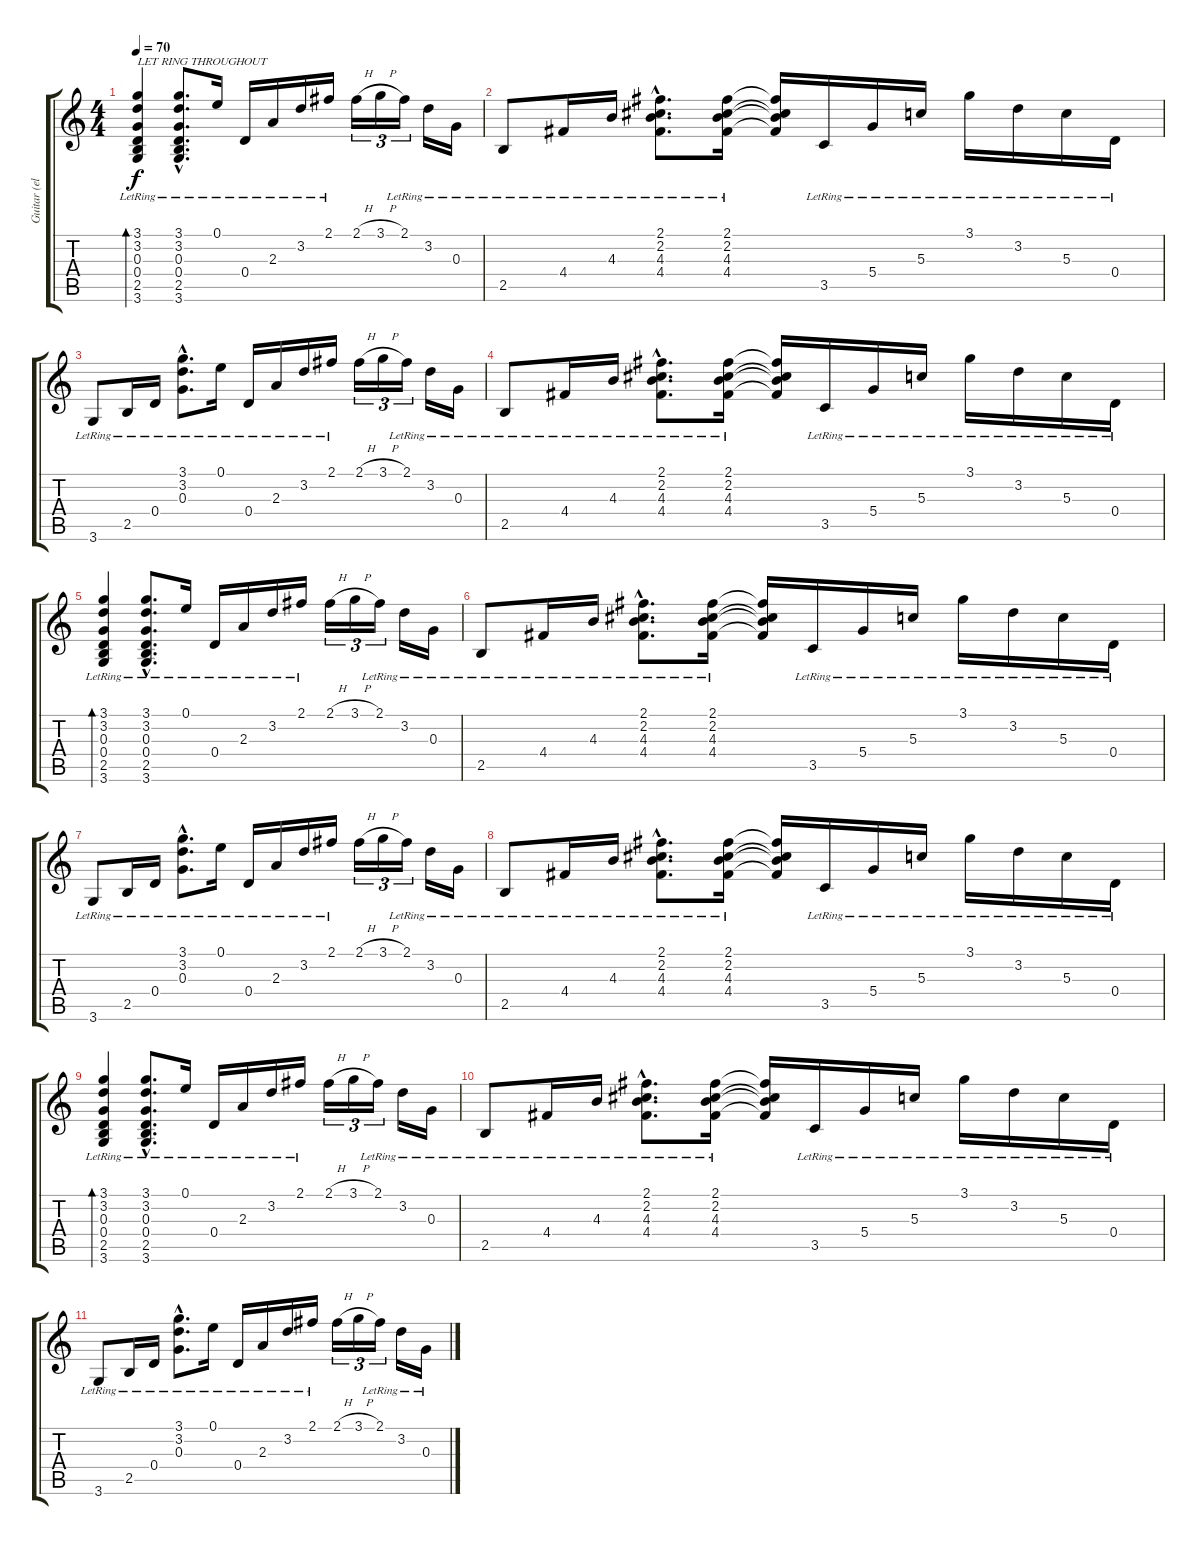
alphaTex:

\track ("Guitar (elec. distortion)" "Guitar (el") {instrument electricguitarclean}
\staff {score tabs}
\tuning (E4 B3 G3 D3 A2 E2) {hide}
\ts (4 4)
\tempo 70
\clef g2
\ks c
(3.1{lr} 3.2{lr} 0.3{lr} 0.4{lr} 2.5{lr} 3.6{lr}).4{bd 60 txt "LET RING THROUGHOUT" dy f instrument electricguitarclean} (3.1{hac lr} 3.2{hac lr} 0.3{hac lr} 0.4{hac lr} 2.5{hac lr} 3.6{hac lr}).8{d} 0.1{lr}.16 0.4{lr}.16 2.3{lr}.16 3.2{lr}.16 2.1{lr}.16 2.1{h}.16{tu (3 2)} 3.1{h}.16{tu (3 2)} 2.1{lr}.16{tu (3 2)} 3.2{lr}.16 0.3{lr}.16 |
2.5{lr}.8 4.4{lr}.16 4.3{lr}.16 (2.1{hac lr} 2.2{hac lr} 4.3{hac lr} 4.4{hac lr}).8{d} (2.1{lr} 2.2{lr} 4.3{lr} 4.4{lr}).16 (2.1{t} 2.2{t} 4.3{t} 4.4{t}).16 3.5{lr}.16 5.4{lr}.16 5.3{lr}.16 3.1{lr}.16 3.2{lr}.16 5.3{lr}.16 0.4{lr}.16 |
3.6{lr}.8 2.5{lr}.16 0.4{lr}.16 (3.1{hac lr} 3.2{hac lr} 0.3{hac lr}).8{d} 0.1{lr}.16 0.4{lr}.16 2.3{lr}.16 3.2{lr}.16 2.1{lr}.16 2.1{h}.16{tu (3 2)} 3.1{h}.16{tu (3 2)} 2.1{lr}.16{tu (3 2)} 3.2{lr}.16 0.3{lr}.16 |
2.5{lr}.8 4.4{lr}.16 4.3{lr}.16 (2.1{hac lr} 2.2{hac lr} 4.3{hac lr} 4.4{hac lr}).8{d} (2.1{lr} 2.2{lr} 4.3{lr} 4.4{lr}).16 (2.1{t} 2.2{t} 4.3{t} 4.4{t}).16 3.5{lr}.16 5.4{lr}.16 5.3{lr}.16 3.1{lr}.16 3.2{lr}.16 5.3{lr}.16 0.4{lr}.16 |
(3.1{lr} 3.2{lr} 0.3{lr} 0.4{lr} 2.5{lr} 3.6{lr}).4{bd 60} (3.1{hac lr} 3.2{hac lr} 0.3{hac lr} 0.4{hac lr} 2.5{hac lr} 3.6{hac lr}).8{d} 0.1{lr}.16 0.4{lr}.16 2.3{lr}.16 3.2{lr}.16 2.1{lr}.16 2.1{h}.16{tu (3 2)} 3.1{h}.16{tu (3 2)} 2.1{lr}.16{tu (3 2)} 3.2{lr}.16 0.3{lr}.16 |
2.5{lr}.8 4.4{lr}.16 4.3{lr}.16 (2.1{hac lr} 2.2{hac lr} 4.3{hac lr} 4.4{hac lr}).8{d} (2.1{lr} 2.2{lr} 4.3{lr} 4.4{lr}).16 (2.1{t} 2.2{t} 4.3{t} 4.4{t}).16 3.5{lr}.16 5.4{lr}.16 5.3{lr}.16 3.1{lr}.16 3.2{lr}.16 5.3{lr}.16 0.4{lr}.16 |
3.6{lr}.8 2.5{lr}.16 0.4{lr}.16 (3.1{hac lr} 3.2{hac lr} 0.3{hac lr}).8{d} 0.1{lr}.16 0.4{lr}.16 2.3{lr}.16 3.2{lr}.16 2.1{lr}.16 2.1{h}.16{tu (3 2)} 3.1{h}.16{tu (3 2)} 2.1{lr}.16{tu (3 2)} 3.2{lr}.16 0.3{lr}.16 |
2.5{lr}.8 4.4{lr}.16 4.3{lr}.16 (2.1{hac lr} 2.2{hac lr} 4.3{hac lr} 4.4{hac lr}).8{d} (2.1{lr} 2.2{lr} 4.3{lr} 4.4{lr}).16 (2.1{t} 2.2{t} 4.3{t} 4.4{t}).16 3.5{lr}.16 5.4{lr}.16 5.3{lr}.16 3.1{lr}.16 3.2{lr}.16 5.3{lr}.16 0.4{lr}.16 |
(3.1{lr} 3.2{lr} 0.3{lr} 0.4{lr} 2.5{lr} 3.6{lr}).4{bd 60} (3.1{hac lr} 3.2{hac lr} 0.3{hac lr} 0.4{hac lr} 2.5{hac lr} 3.6{hac lr}).8{d} 0.1{lr}.16 0.4{lr}.16 2.3{lr}.16 3.2{lr}.16 2.1{lr}.16 2.1{h}.16{tu (3 2)} 3.1{h}.16{tu (3 2)} 2.1{lr}.16{tu (3 2)} 3.2{lr}.16 0.3{lr}.16 |
2.5{lr}.8 4.4{lr}.16 4.3{lr}.16 (2.1{hac lr} 2.2{hac lr} 4.3{hac lr} 4.4{hac lr}).8{d} (2.1{lr} 2.2{lr} 4.3{lr} 4.4{lr}).16 (2.1{t} 2.2{t} 4.3{t} 4.4{t}).16 3.5{lr}.16 5.4{lr}.16 5.3{lr}.16 3.1{lr}.16 3.2{lr}.16 5.3{lr}.16 0.4{lr}.16 |
3.6{lr}.8 2.5{lr}.16 0.4{lr}.16 (3.1{hac lr} 3.2{hac lr} 0.3{hac lr}).8{d} 0.1{lr}.16 0.4{lr}.16 2.3{lr}.16 3.2{lr}.16 2.1{lr}.16 2.1{h}.16{tu (3 2)} 3.1{h}.16{tu (3 2)} 2.1{lr}.16{tu (3 2)} 3.2{lr}.16 0.3{lr}.16
